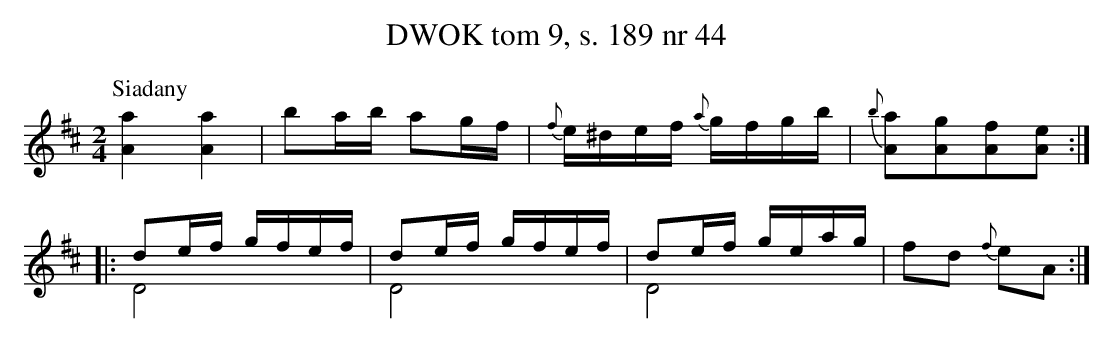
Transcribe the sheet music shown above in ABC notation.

X:1
T:DWOK tom 9, s. 189 nr 44
L:1/16
M:2/4
K:D
P:Siadany
[A4a4][A4a4]|b2ab a2gf|{f}e^def {a }gfgb|{b}[A2a2][A2g2][A2f2][A2e2]:|
|:d2ef gfef&D8|d2ef gfef&D8|d2ef geag&D8|f2d2 {f }e2A2:|
